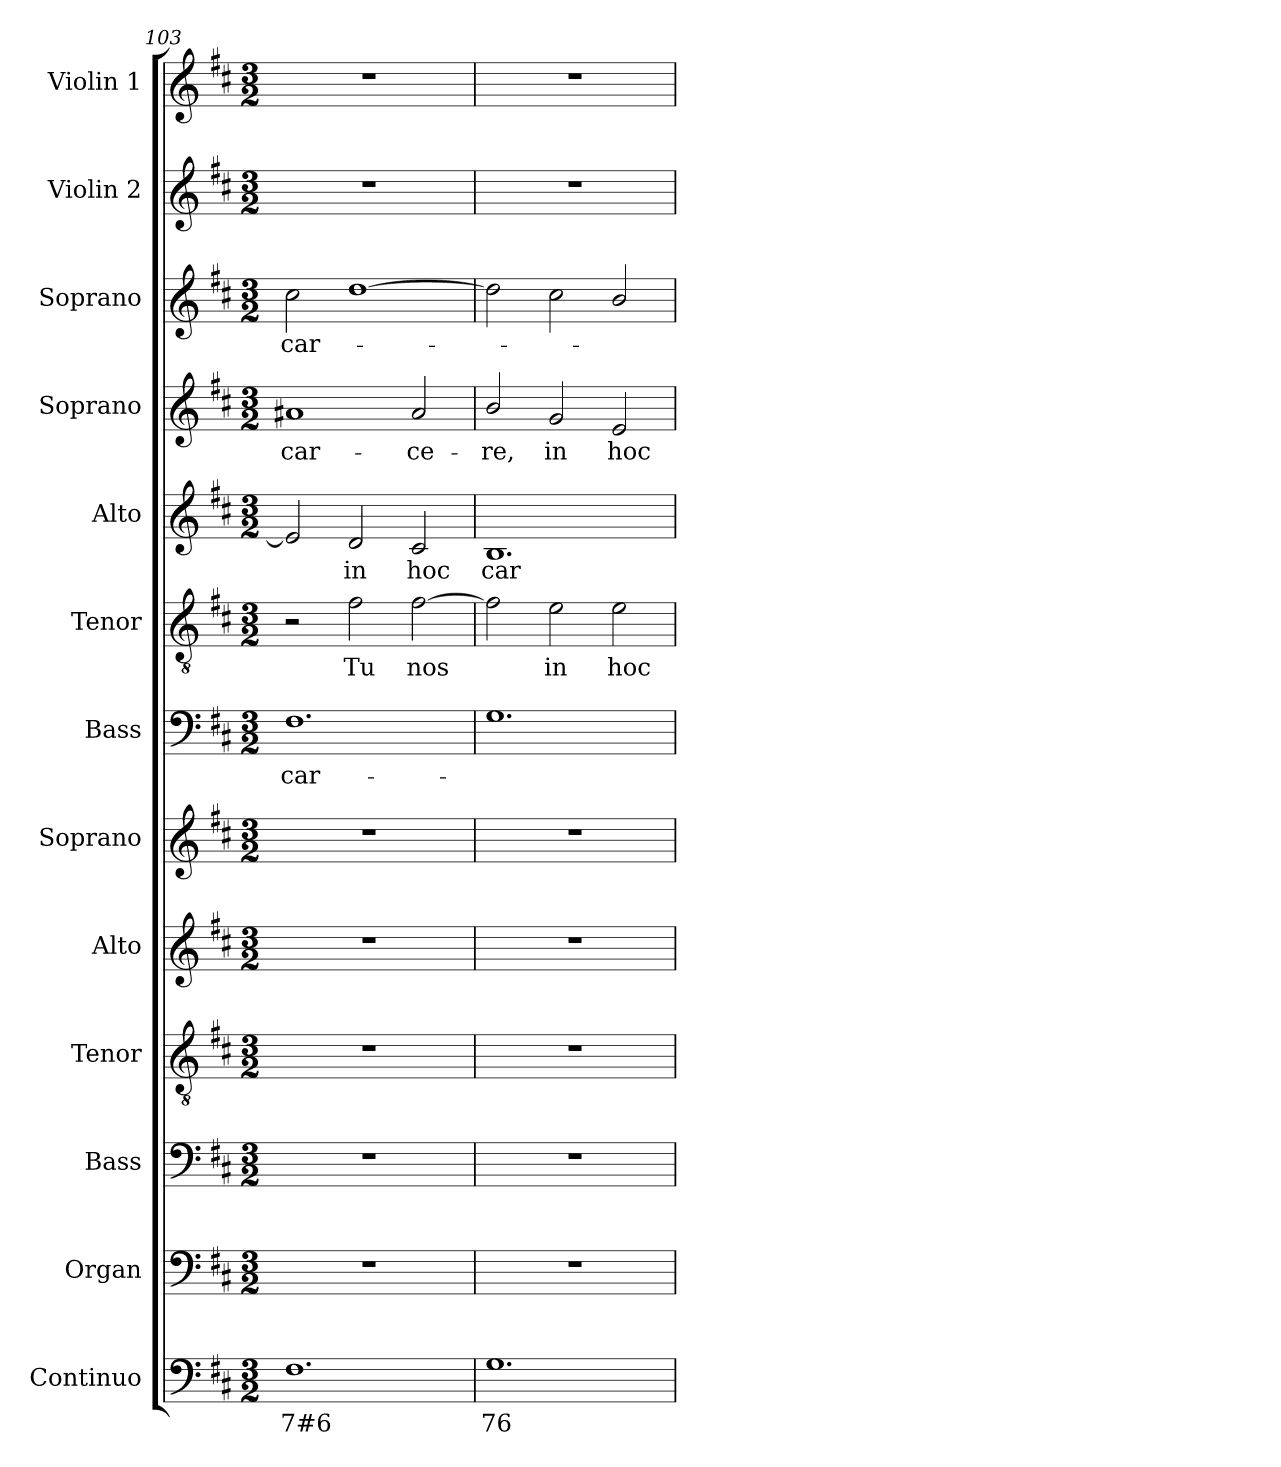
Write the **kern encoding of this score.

**kern	**text	**kern	**kern	**kern	**kern	**kern	**kern	**text	**kern	**text	**kern	**text	**kern	**text	**kern	**text	**kern	**kern
*part13	*part13	*part12	*part11	*part10	*part9	*part8	*part7	*part7	*part6	*part6	*part5	*part5	*part4	*part4	*part3	*part3	*part2	*part1
*staff13	*staff13	*staff12	*staff11	*staff10	*staff9	*staff8	*staff7	*staff7	*staff6	*staff6	*staff5	*staff5	*staff4	*staff4	*staff3	*staff3	*staff2	*staff1
*I"Continuo	*	*I"Organ	*I"Bass	*I"Tenor	*I"Alto	*I"Soprano	*I"Bass	*	*I"Tenor	*	*I"Alto	*	*I"Soprano	*	*I"Soprano	*	*I"Violin 2	*I"Violin 1
*I'Cont.	*	*I'Org.	*I'B.	*I'T.	*I'A.	*I'S.	*I'B.	*	*I'T.	*	*I'A.	*	*I'S.	*	*I'S.	*	*I'Vln. 2	*I'Vln. 1
*clefF4	*	*clefF4	*clefF4	*clefGv2	*clefG2	*clefG2	*clefF4	*	*clefGv2	*	*clefG2	*	*clefG2	*	*clefG2	*	*clefG2	*clefG2
*	*	*	*	*ITrd7c12	*	*	*	*	*ITrd7c12	*	*	*	*	*	*	*	*	*
*k[f#c#]	*	*k[f#c#]	*k[f#c#]	*k[f#c#]	*k[f#c#]	*k[f#c#]	*k[f#c#]	*	*k[f#c#]	*	*k[f#c#]	*	*k[f#c#]	*	*k[f#c#]	*	*k[f#c#]	*k[f#c#]
*D:	*	*D:	*D:	*D:	*D:	*D:	*D:	*	*D:	*	*D:	*	*D:	*	*D:	*	*D:	*D:
*M3/2	*	*M3/2	*M3/2	*M3/2	*M3/2	*M3/2	*M3/2	*	*M3/2	*	*M3/2	*	*M3/2	*	*M3/2	*	*M3/2	*M3/2
=103	=103	=103	=103	=103	=103	=103	=103	=103	=103	=103	=103	=103	=103	=103	=103	=103	=103	=103
!	!LO:LY:b:color=#000000	!LO:N:vis=1	!LO:N:vis=1	!LO:N:vis=1	!LO:N:vis=1	!LO:N:vis=1	!	!	!	!	!	!	!	!	!	!	!	!
!	!	!	!	!	!	!	!	!LO:LY:b:color=#000000	!	!	!	!	!	!	!	!	!	!
!	!	!	!	!	!	!	!	!	!	!	!	!	!	!LO:LY:b:color=#000000	!	!	!	!
!	!	!	!	!	!	!	!	!	!	!	!	!	!	!	!	!LO:LY:b:color=#000000	!LO:N:vis=1	!LO:N:vis=1
1.F#i	7#6	1.r	1.r	1.r	1.r	1.r	1.F#i	car-	2r	.	2ei/]	.	1a#Xi	car-	2cc#i\	car-	1.r	1.r
!	!	!	!	!	!	!	!	!	!	!LO:LY:b:color=#000000	!	!	!	!	!	!	!	!
!	!	!	!	!	!	!	!	!	!	!	!	!LO:LY:b:color=#000000	!	!	!	!	!	!
.	.	.	.	.	.	.	.	.	2F#i\	Tu	2di/	in	.	.	[>1ddi	.	.	.
!	!	!	!	!	!	!	!	!	!	!LO:LY:b:color=#000000	!	!	!	!	!	!	!	!
!	!	!	!	!	!	!	!	!	!	!	!	!LO:LY:b:color=#000000	!	!	!	!	!	!
!	!	!	!	!	!	!	!	!	!	!	!	!	!	!LO:LY:b:color=#000000	!	!	!	!
.	.	.	.	.	.	.	.	.	[>2F#i\	nos	2c#i/	hoc	2a#i/	-ce-	.	.	.	.
=104	=104	=104	=104	=104	=104	=104	=104	=104	=104	=104	=104	=104	=104	=104	=104	=104	=104	=104
!	!LO:LY:b:color=#000000	!LO:N:vis=1	!LO:N:vis=1	!LO:N:vis=1	!LO:N:vis=1	!LO:N:vis=1	!	!	!	!	!	!	!	!	!	!	!	!
!	!	!	!	!	!	!	!	!	!	!	!	!LO:LY:b:color=#000000	!	!	!	!	!	!
!	!	!	!	!	!	!	!	!	!	!	!	!	!	!LO:LY:b:color=#000000	!	!	!LO:N:vis=1	!LO:N:vis=1
1.Gi	76	1.r	1.r	1.r	1.r	1.r	1.Gi	.	2F#i\]	.	1.Bi	car-	2bi/	-re,	2ddi\]	.	1.r	1.r
!	!	!	!	!	!	!	!	!	!	!LO:LY:b:color=#000000	!	!	!	!	!	!	!	!
!	!	!	!	!	!	!	!	!	!	!	!	!	!	!LO:LY:b:color=#000000	!	!	!	!
.	.	.	.	.	.	.	.	.	2Ei\	in	.	.	2gi/	in	2cc#i\	.	.	.
!	!	!	!	!	!	!	!	!	!	!LO:LY:b:color=#000000	!	!	!	!	!	!	!	!
!	!	!	!	!	!	!	!	!	!	!	!	!	!	!LO:LY:b:color=#000000	!	!	!	!
.	.	.	.	.	.	.	.	.	2Ei\	hoc	.	.	2ei/	hoc	2bi/	.	.	.
=	=	=	=	=	=	=	=	=	=	=	=	=	=	=	=	=	=	=
*-	*-	*-	*-	*-	*-	*-	*-	*-	*-	*-	*-	*-	*-	*-	*-	*-	*-	*-
